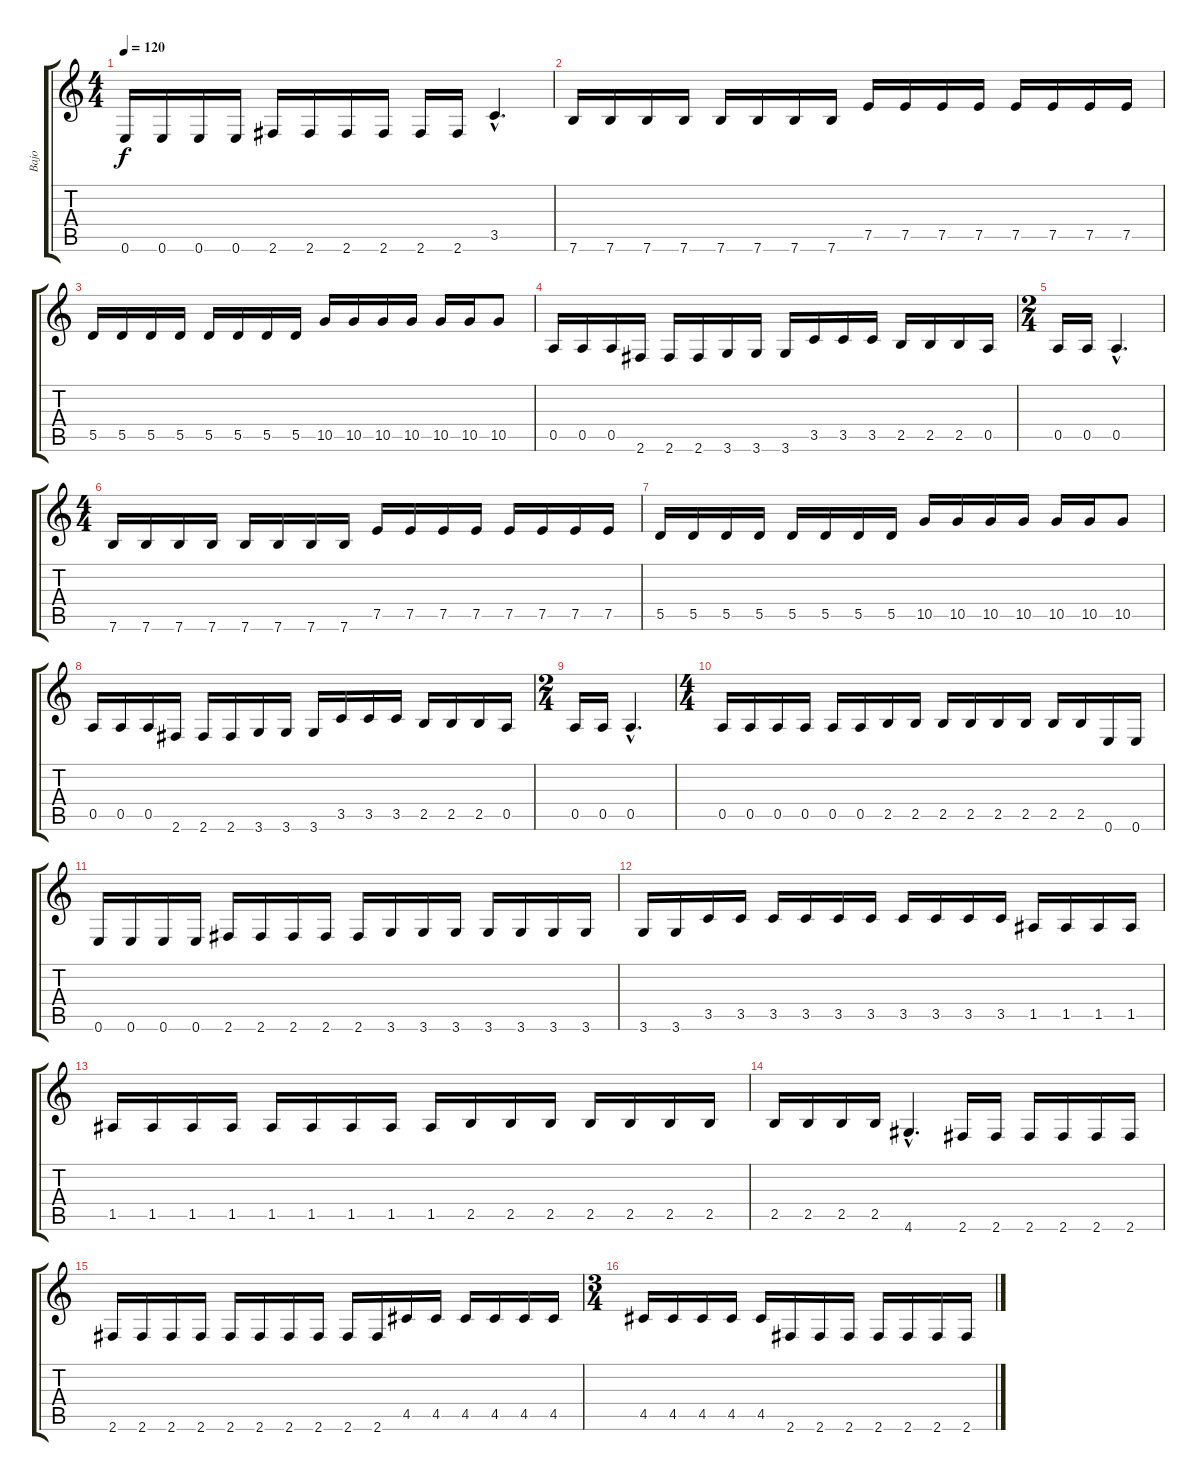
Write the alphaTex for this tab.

\track ("Bajo" "Bajo") {instrument electricbassfinger}
\staff {score tabs}
\tuning (E4 B3 G3 D3 A2 E2) {hide}
\ts (4 4)
\tempo 120
\clef g2
\ks c
0.6.16{dy f} 0.6.16 0.6.16 0.6.16 2.6.16 2.6.16 2.6.16 2.6.16 2.6.16 2.6.16 3.5{hac}.4{d} |
7.6.16 7.6.16 7.6.16 7.6.16 7.6.16 7.6.16 7.6.16 7.6.16 7.5.16 7.5.16 7.5.16 7.5.16 7.5.16 7.5.16 7.5.16 7.5.16 |
5.5.16 5.5.16 5.5.16 5.5.16 5.5.16 5.5.16 5.5.16 5.5.16 10.5.16 10.5.16 10.5.16 10.5.16 10.5.16 10.5.16 10.5.8 |
0.5.16 0.5.16 0.5.16 2.6.16 2.6.16 2.6.16 3.6.16 3.6.16 3.6.16 3.5.16 3.5.16 3.5.16 2.5.16 2.5.16 2.5.16 0.5.16 |
\ts (2 4)
0.5.16 0.5.16 0.5{hac}.4{d} |
\ts (4 4)
7.6.16 7.6.16 7.6.16 7.6.16 7.6.16 7.6.16 7.6.16 7.6.16 7.5.16 7.5.16 7.5.16 7.5.16 7.5.16 7.5.16 7.5.16 7.5.16 |
5.5.16 5.5.16 5.5.16 5.5.16 5.5.16 5.5.16 5.5.16 5.5.16 10.5.16 10.5.16 10.5.16 10.5.16 10.5.16 10.5.16 10.5.8 |
0.5.16 0.5.16 0.5.16 2.6.16 2.6.16 2.6.16 3.6.16 3.6.16 3.6.16 3.5.16 3.5.16 3.5.16 2.5.16 2.5.16 2.5.16 0.5.16 |
\ts (2 4)
0.5.16 0.5.16 0.5{hac}.4{d} |
\ts (4 4)
0.5.16 0.5.16 0.5.16 0.5.16 0.5.16 0.5.16 2.5.16 2.5.16 2.5.16 2.5.16 2.5.16 2.5.16 2.5.16 2.5.16 0.6.16 0.6.16 |
0.6.16 0.6.16 0.6.16 0.6.16 2.6.16 2.6.16 2.6.16 2.6.16 2.6.16 3.6.16 3.6.16 3.6.16 3.6.16 3.6.16 3.6.16 3.6.16 |
3.6.16 3.6.16 3.5.16 3.5.16 3.5.16 3.5.16 3.5.16 3.5.16 3.5.16 3.5.16 3.5.16 3.5.16 1.5.16 1.5.16 1.5.16 1.5.16 |
1.5.16 1.5.16 1.5.16 1.5.16 1.5.16 1.5.16 1.5.16 1.5.16 1.5.16 2.5.16 2.5.16 2.5.16 2.5.16 2.5.16 2.5.16 2.5.16 |
2.5.16 2.5.16 2.5.16 2.5.16 4.6{hac}.4{d} 2.6.16 2.6.16 2.6.16 2.6.16 2.6.16 2.6.16 |
2.6.16 2.6.16 2.6.16 2.6.16 2.6.16 2.6.16 2.6.16 2.6.16 2.6.16 2.6.16 4.5.16 4.5.16 4.5.16 4.5.16 4.5.16 4.5.16 |
\ts (3 4)
4.5.16 4.5.16 4.5.16 4.5.16 4.5.16 2.6.16 2.6.16 2.6.16 2.6.16 2.6.16 2.6.16 2.6.16
